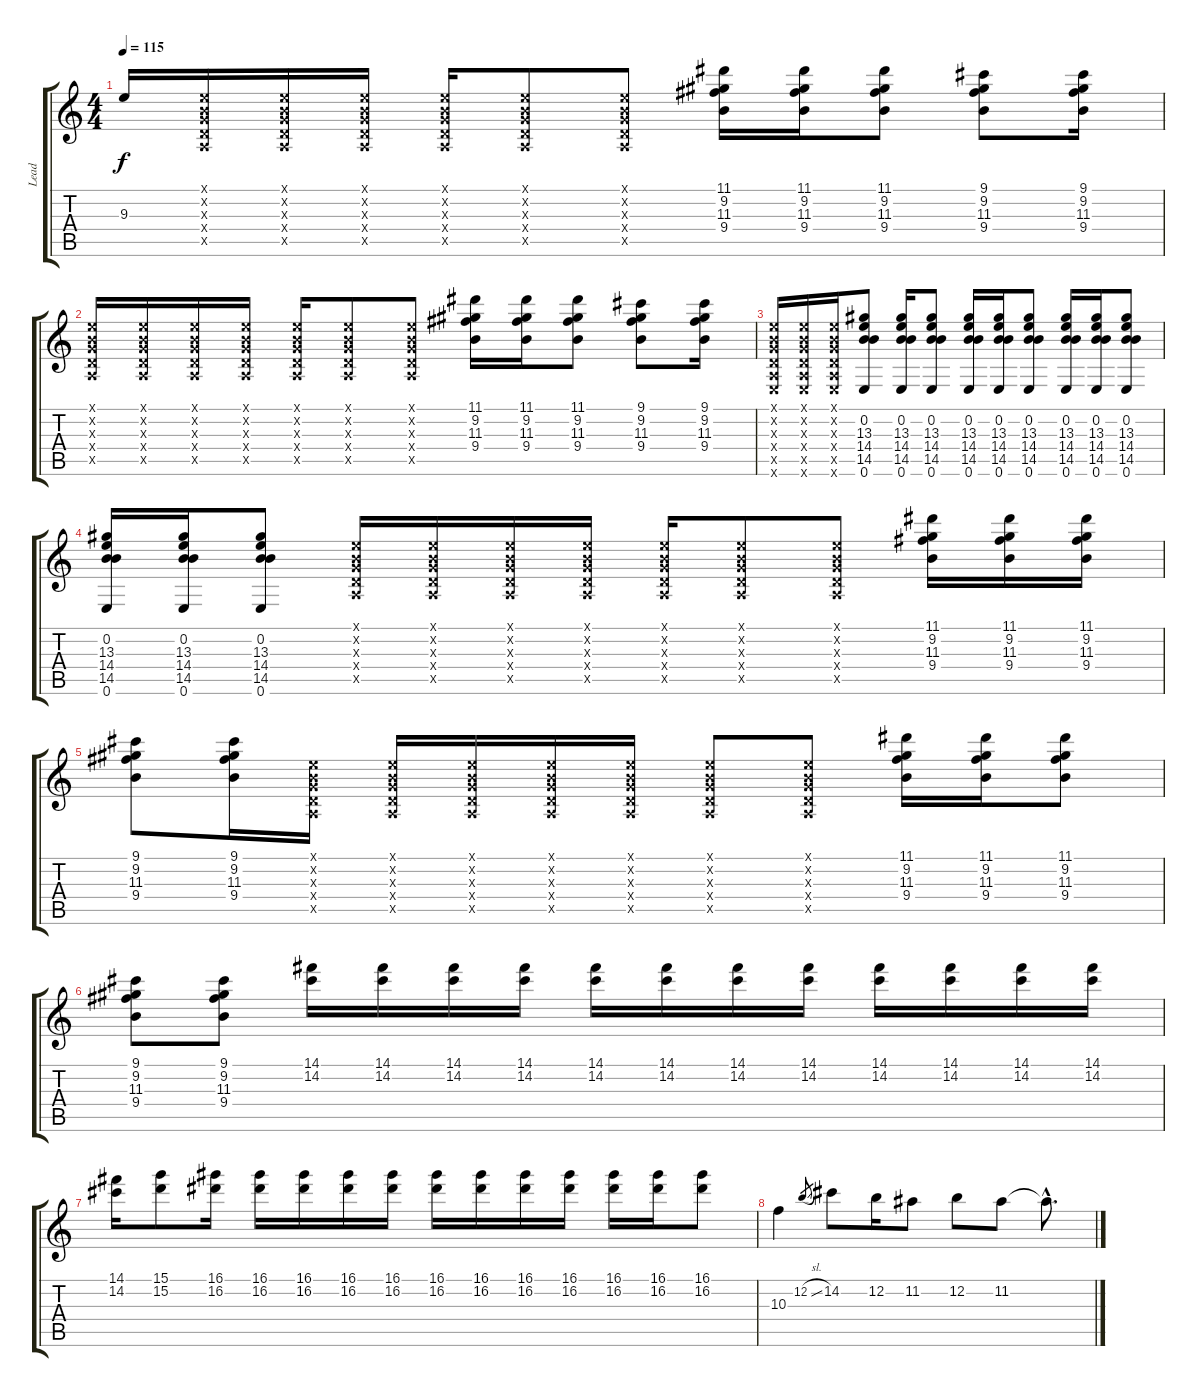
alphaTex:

\track ("Lead" "Lead") {instrument acousticguitarsteel}
\staff {score tabs}
\tuning (E4 B3 G3 D3 A2 E2) {hide}
\ts (4 4)
\tempo 115
\clef g2
\ks c
9.3{t}.16{dy f} (0.1{x} 0.2{x} 0.3{x} 0.4{x} 0.5{x}).16{volume 13} (0.1{x} 0.2{x} 0.3{x} 0.4{x} 0.5{x}).16 (0.1{x} 0.2{x} 0.3{x} 0.4{x} 0.5{x}).16 (0.1{x} 0.2{x} 0.3{x} 0.4{x} 0.5{x}).16 (0.1{x} 0.2{x} 0.3{x} 0.4{x} 0.5{x}).8 (0.1{x} 0.2{x} 0.3{x} 0.4{x} 0.5{x}).8 (11.1 9.2 11.3 9.4).16 (11.1 9.2 11.3 9.4).16 (11.1 9.2 11.3 9.4).8 (9.1 9.2 11.3 9.4).8 (9.1 9.2 11.3 9.4).16 |
(0.1{x} 0.2{x} 0.3{x} 0.4{x} 0.5{x}).16 (0.1{x} 0.2{x} 0.3{x} 0.4{x} 0.5{x}).16 (0.1{x} 0.2{x} 0.3{x} 0.4{x} 0.5{x}).16 (0.1{x} 0.2{x} 0.3{x} 0.4{x} 0.5{x}).16 (0.1{x} 0.2{x} 0.3{x} 0.4{x} 0.5{x}).16 (0.1{x} 0.2{x} 0.3{x} 0.4{x} 0.5{x}).8 (0.1{x} 0.2{x} 0.3{x} 0.4{x} 0.5{x}).8 (11.1 9.2 11.3 9.4).16 (11.1 9.2 11.3 9.4).16 (11.1 9.2 11.3 9.4).8 (9.1 9.2 11.3 9.4).8 (9.1 9.2 11.3 9.4).16 |
(0.1{x} 0.2{x} 0.3{x} 0.4{x} 0.5{x} 0.6{x}).16 (0.1{x} 0.2{x} 0.3{x} 0.4{x} 0.5{x} 0.6{x}).16 (0.1{x} 0.2{x} 0.3{x} 0.4{x} 0.5{x} 0.6{x}).16 (0.2 13.3 14.4 14.5 0.6).8 (0.2 13.3 14.4 14.5 0.6).16 (0.2 13.3 14.4 14.5 0.6).8 (0.2 13.3 14.4 14.5 0.6).16 (0.2 13.3 14.4 14.5 0.6).16 (0.2 13.3 14.4 14.5 0.6).8 (0.2 13.3 14.4 14.5 0.6).16 (0.2 13.3 14.4 14.5 0.6).16 (0.2 13.3 14.4 14.5 0.6).8 |
(0.2 13.3 14.4 14.5 0.6).16 (0.2 13.3 14.4 14.5 0.6).16 (0.2 13.3 14.4 14.5 0.6).8 (0.1{x} 0.2{x} 0.3{x} 0.4{x} 0.5{x}).16 (0.1{x} 0.2{x} 0.3{x} 0.4{x} 0.5{x}).16 (0.1{x} 0.2{x} 0.3{x} 0.4{x} 0.5{x}).16 (0.1{x} 0.2{x} 0.3{x} 0.4{x} 0.5{x}).16 (0.1{x} 0.2{x} 0.3{x} 0.4{x} 0.5{x}).16 (0.1{x} 0.2{x} 0.3{x} 0.4{x} 0.5{x}).8 (0.1{x} 0.2{x} 0.3{x} 0.4{x} 0.5{x}).8 (11.1 9.2 11.3 9.4).16 (11.1 9.2 11.3 9.4).16 (11.1 9.2 11.3 9.4).16 |
(9.1 9.2 11.3 9.4).8 (9.1 9.2 11.3 9.4).16 (0.1{x} 0.2{x} 0.3{x} 0.4{x} 0.5{x}).16 (0.1{x} 0.2{x} 0.3{x} 0.4{x} 0.5{x}).16 (0.1{x} 0.2{x} 0.3{x} 0.4{x} 0.5{x}).16 (0.1{x} 0.2{x} 0.3{x} 0.4{x} 0.5{x}).16 (0.1{x} 0.2{x} 0.3{x} 0.4{x} 0.5{x}).16 (0.1{x} 0.2{x} 0.3{x} 0.4{x} 0.5{x}).8 (0.1{x} 0.2{x} 0.3{x} 0.4{x} 0.5{x}).8 (11.1 9.2 11.3 9.4).16 (11.1 9.2 11.3 9.4).16 (11.1 9.2 11.3 9.4).8 |
(9.1 9.2 11.3 9.4).8 (9.1 9.2 11.3 9.4).8 (14.1 14.2).16 (14.1 14.2).16 (14.1 14.2).16 (14.1 14.2).16 (14.1 14.2).16 (14.1 14.2).16 (14.1 14.2).16 (14.1 14.2).16 (14.1 14.2).16 (14.1 14.2).16 (14.1 14.2).16 (14.1 14.2).16 |
(14.1 14.2).16 (15.1 15.2).8 (16.1 16.2).16 (16.1 16.2).16 (16.1 16.2).16 (16.1 16.2).16 (16.1 16.2).16 (16.1 16.2).16 (16.1 16.2).16 (16.1 16.2).16 (16.1 16.2).16 (16.1 16.2).16 (16.1 16.2).16 (16.1 16.2).8 |
10.3.4{volume 16} 12.2{sl}.8{gr} 14.2.8 12.2.16 11.2.8 12.2.8 11.2.8 11.2{hac t}.8{d}
